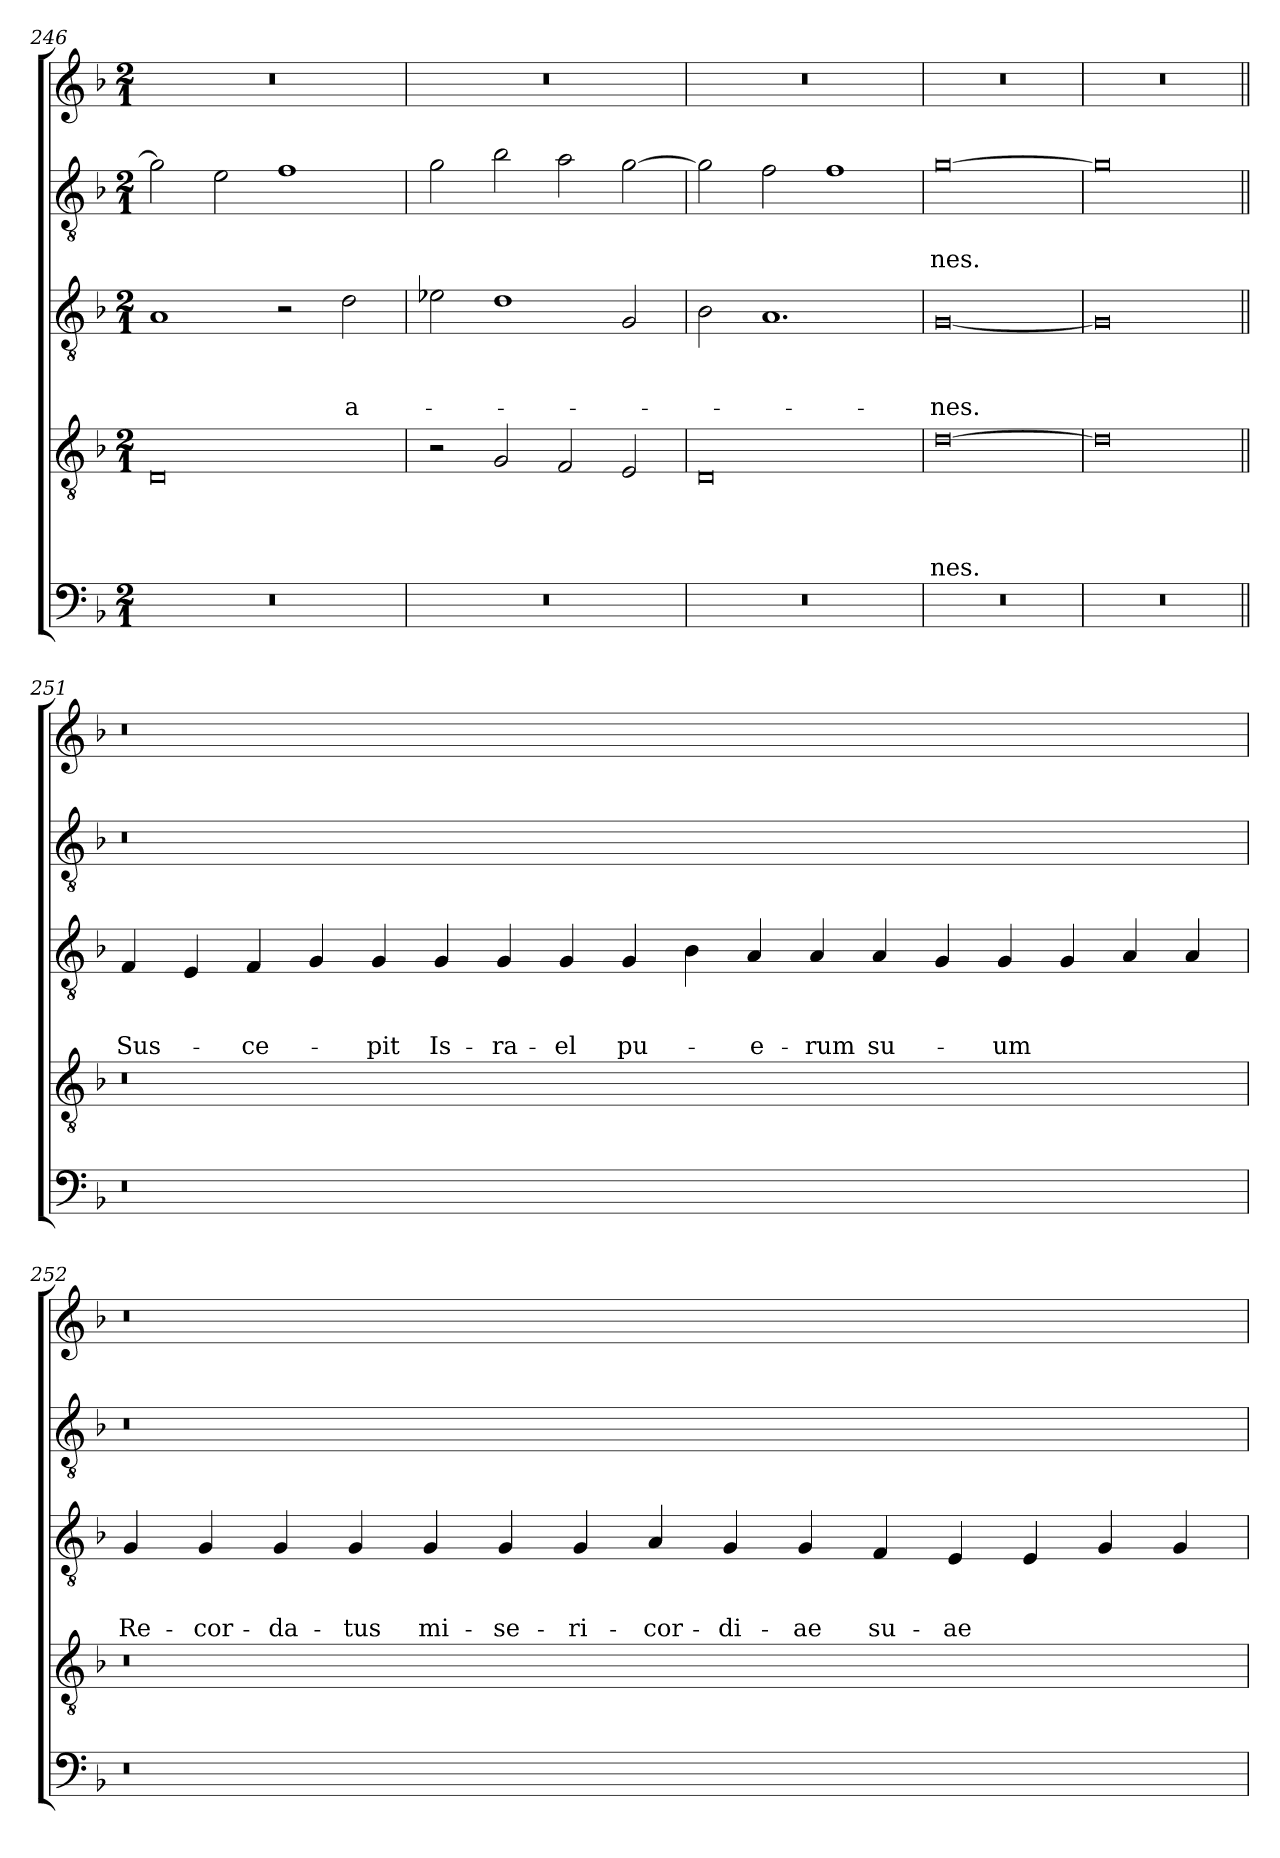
**kern	**kern	**text	**text	**text	**text	**kern	**text	**text	**text	**kern	**text	**text	**kern
*part5	*part4	*part4	*part4	*part4	*part4	*part3	*part3	*part3	*part3	*part2	*part2	*part2	*part1
*staff5	*staff4	*staff4	*staff4	*staff4	*staff4	*staff3	*staff3	*staff3	*staff3	*staff2	*staff2	*staff2	*staff1
*clefF4	*clefGv2	*	*	*	*	*clefGv2	*	*	*	*clefGv2	*	*	*clefG2
*k[b-]	*k[b-]	*	*	*	*	*k[b-]	*	*	*	*k[b-]	*	*	*k[b-]
*F:	*F:	*	*	*	*	*F:	*	*	*	*F:	*	*	*F:
*M2/1	*M2/1	*	*	*	*	*M2/1	*	*	*	*M2/1	*	*	*M2/1
=246	=246	=246	=246	=246	=246	=246	=246	=246	=246	=246	=246	=246	=246
0r	0D	.	.	.	.	1A	.	.	.	2g\]	.	.	0r
.	.	.	.	.	.	.	.	.	.	2e\	.	.	.
.	.	.	.	.	.	2r	.	.	.	1f	.	.	.
!	!	!	!	!	!	!	!	!	!LO:LY:b	!	!	!	!
.	.	.	.	.	.	2d\	.	.	-a-	.	.	.	.
=247	=247	=247	=247	=247	=247	=247	=247	=247	=247	=247	=247	=247	=247
0r	2r	.	.	.	.	2e-X\	.	.	.	2g\	.	.	0r
.	2G/	.	.	.	.	1d	.	.	.	2b-\	.	.	.
.	2F/	.	.	.	.	.	.	.	.	2a\	.	.	.
.	2E/	.	.	.	.	2G/	.	.	.	[2g\	.	.	.
=248	=248	=248	=248	=248	=248	=248	=248	=248	=248	=248	=248	=248	=248
0r	0D	.	.	.	.	2B-\	.	.	.	2g\]	.	.	0r
.	.	.	.	.	.	1.A	.	.	.	2f\	.	.	.
.	.	.	.	.	.	.	.	.	.	1f	.	.	.
=249	=249	=249	=249	=249	=249	=249	=249	=249	=249	=249	=249	=249	=249
!	!	!	!	!	!LO:LY:b	!	!	!	!LO:LY:b	!	!	!LO:LY:b	!
0r	[0d	.	.	.	-nes.	[0G	.	.	-nes.	[0g	.	-nes.	0r
=250	=250	=250	=250	=250	=250	=250	=250	=250	=250	=250	=250	=250	=250
0r	0d]	.	.	.	.	0G]	.	.	.	0g]	.	.	0r
!!LO:LB:g=z
=251||	=251||	=251||	=251||	=251||	=251||	=251||	=251||	=251||	=251||	=251||	=251||	=251||	=251||
!	!	!	!	!	!	!LO:N:head=solid	!	!	!LO:LY:b	!	!	!	!
0r	0r	.	.	.	.	4F	.	.	Sus-	0r	.	.	0r
!	!	!	!	!	!	!LO:N:head=solid	!	!	!	!	!	!	!
.	.	.	.	.	.	4E	.	.	.	.	.	.	.
!	!	!	!	!	!	!LO:N:head=solid	!	!	!LO:LY:b	!	!	!	!
.	.	.	.	.	.	4F	.	.	-ce-	.	.	.	.
!	!	!	!	!	!	!LO:N:head=solid	!	!	!	!	!	!	!
.	.	.	.	.	.	4G	.	.	.	.	.	.	.
!	!	!	!	!	!	!LO:N:head=solid	!	!	!LO:LY:b	!	!	!	!
.	.	.	.	.	.	4G	.	.	-pit	.	.	.	.
!	!	!	!	!	!	!LO:N:head=solid	!	!	!LO:LY:b	!	!	!	!
.	.	.	.	.	.	4G	.	.	Is-	.	.	.	.
!	!	!	!	!	!	!LO:N:head=solid	!	!	!LO:LY:b	!	!	!	!
.	.	.	.	.	.	4G	.	.	-ra-	.	.	.	.
!	!	!	!	!	!	!LO:N:head=solid	!	!	!LO:LY:b	!	!	!	!
.	.	.	.	.	.	4G	.	.	-el	.	.	.	.
!	!	!	!	!	!	!LO:N:head=solid	!	!	!LO:LY:b	!	!	!	!
0ryy	0ryy	.	.	.	.	4G	.	.	pu-	0ryy	.	.	0ryy
!	!	!	!	!	!	!LO:N:head=solid	!	!	!	!	!	!	!
.	.	.	.	.	.	4B-	.	.	.	.	.	.	.
!	!	!	!	!	!	!LO:N:head=solid	!	!	!LO:LY:b	!	!	!	!
.	.	.	.	.	.	4A	.	.	-e-	.	.	.	.
!	!	!	!	!	!	!LO:N:head=solid	!	!	!LO:LY:b	!	!	!	!
.	.	.	.	.	.	4A	.	.	-rum	.	.	.	.
!	!	!	!	!	!	!LO:N:head=solid	!	!	!LO:LY:b	!	!	!	!
.	.	.	.	.	.	4A	.	.	su-	.	.	.	.
!	!	!	!	!	!	!LO:N:head=solid	!	!	!	!	!	!	!
.	.	.	.	.	.	4G	.	.	.	.	.	.	.
!	!	!	!	!	!	!LO:N:head=solid	!	!	!LO:LY:b	!	!	!	!
.	.	.	.	.	.	4G	.	.	-um	.	.	.	.
!	!	!	!	!	!	!LO:N:head=solid	!	!	!	!	!	!	!
.	.	.	.	.	.	4G	.	.	.	.	.	.	.
!	!	!	!	!	!	!LO:N:head=solid	!	!	!	!	!	!	!
2ryy	2ryy	.	.	.	.	4A	.	.	.	2ryy	.	.	2ryy
!	!	!	!	!	!	!LO:N:head=solid	!	!	!	!	!	!	!
.	.	.	.	.	.	4A	.	.	.	.	.	.	.
=252	=252	=252	=252	=252	=252	=252	=252	=252	=252	=252	=252	=252	=252
!	!	!	!	!	!	!LO:N:head=solid	!	!	!LO:LY:b	!	!	!	!
0r	0r	.	.	.	.	4G	.	.	Re-	0r	.	.	0r
!	!	!	!	!	!	!LO:N:head=solid	!	!	!LO:LY:b	!	!	!	!
.	.	.	.	.	.	4G	.	.	-cor-	.	.	.	.
!	!	!	!	!	!	!LO:N:head=solid	!	!	!LO:LY:b	!	!	!	!
.	.	.	.	.	.	4G	.	.	-da-	.	.	.	.
!	!	!	!	!	!	!LO:N:head=solid	!	!	!LO:LY:b	!	!	!	!
.	.	.	.	.	.	4G	.	.	-tus	.	.	.	.
!	!	!	!	!	!	!LO:N:head=solid	!	!	!LO:LY:b	!	!	!	!
.	.	.	.	.	.	4G	.	.	mi-	.	.	.	.
!	!	!	!	!	!	!LO:N:head=solid	!	!	!LO:LY:b	!	!	!	!
.	.	.	.	.	.	4G	.	.	-se-	.	.	.	.
!	!	!	!	!	!	!LO:N:head=solid	!	!	!LO:LY:b	!	!	!	!
.	.	.	.	.	.	4G	.	.	-ri-	.	.	.	.
!	!	!	!	!	!	!LO:N:head=solid	!	!	!LO:LY:b	!	!	!	!
.	.	.	.	.	.	4A	.	.	-cor-	.	.	.	.
!	!	!	!	!	!	!LO:N:head=solid	!	!	!LO:LY:b	!	!	!	!
1..ryy	1..ryy	.	.	.	.	4G	.	.	-di-	1..ryy	.	.	1..ryy
!	!	!	!	!	!	!LO:N:head=solid	!	!	!LO:LY:b	!	!	!	!
.	.	.	.	.	.	4G	.	.	-ae	.	.	.	.
!	!	!	!	!	!	!LO:N:head=solid	!	!	!LO:LY:b	!	!	!	!
.	.	.	.	.	.	4F	.	.	su-	.	.	.	.
!	!	!	!	!	!	!LO:N:head=solid	!	!	!LO:LY:b	!	!	!	!
.	.	.	.	.	.	4E	.	.	-ae	.	.	.	.
!	!	!	!	!	!	!LO:N:head=solid	!	!	!	!	!	!	!
.	.	.	.	.	.	4E	.	.	.	.	.	.	.
!	!	!	!	!	!	!LO:N:head=solid	!	!	!	!	!	!	!
.	.	.	.	.	.	4G	.	.	.	.	.	.	.
!	!	!	!	!	!	!LO:N:head=solid	!	!	!	!	!	!	!
.	.	.	.	.	.	4G	.	.	.	.	.	.	.
=	=	=	=	=	=	=	=	=	=	=	=	=	=
*-	*-	*-	*-	*-	*-	*-	*-	*-	*-	*-	*-	*-	*-
